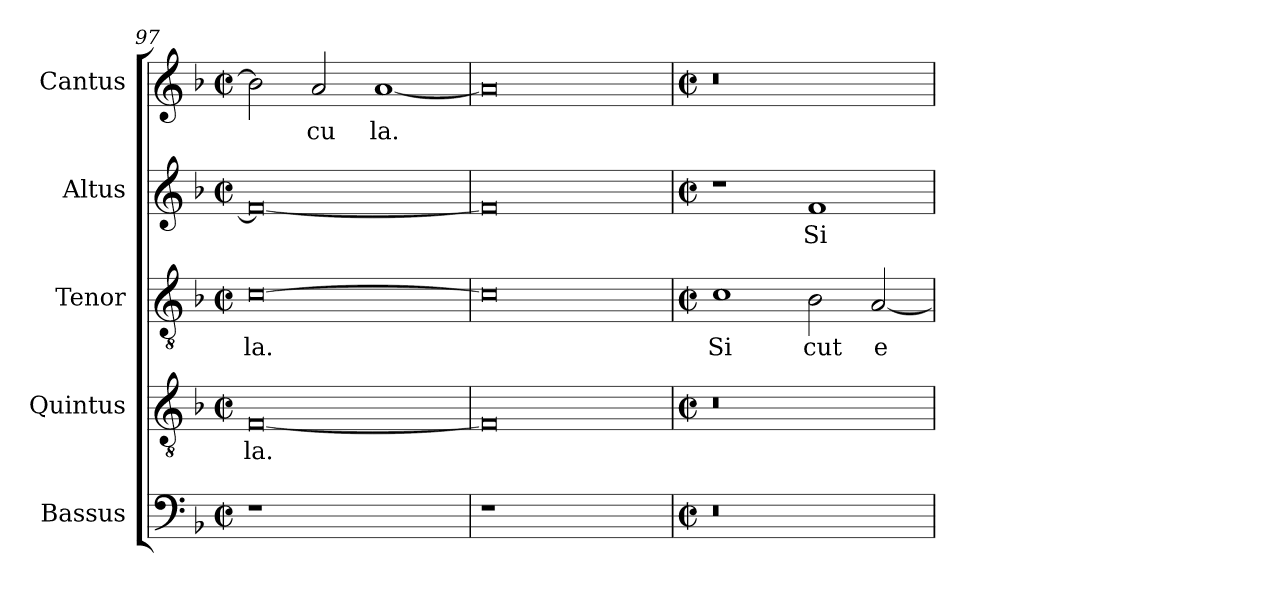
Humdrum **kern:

**kern	**kern	**text	**kern	**text	**kern	**text	**kern	**text
*part5	*part4	*part4	*part3	*part3	*part2	*part2	*part1	*part1
*staff5	*staff4	*staff4	*staff3	*staff3	*staff2	*staff2	*staff1	*staff1
*I"Bassus	*I"Quintus	*	*I"Tenor	*	*I"Altus	*	*I"Cantus	*
*I'B	*I'Q	*	*I'T	*	*I'A	*	*I'C	*
*clefF4	*clefGv2	*	*clefGv2	*	*clefG2	*	*clefG2	*
*k[b-]	*k[b-]	*	*k[b-]	*	*k[b-]	*	*k[b-]	*
*F:	*F:	*	*F:	*	*F:	*	*F:	*
*M2/2	*M2/2	*	*M2/2	*	*M2/2	*	*M2/2	*
*met(c|)	*met(c|)	*	*met(c|)	*	*met(c|)	*	*met(c|)	*
=97	=97	=97	=97	=97	=97	=97	=97	=97
!	!	!LO:LY:b:cj	!	!LO:LY:b:cj	!	!	!	!
1r	[<0F	la.	[>0c	la.	0f_<	.	2b-\]	.
!	!	!	!	!	!	!	!	!LO:LY:b:cj
.	.	.	.	.	.	.	2a/	cu
!	!	!	!	!	!	!	!	!LO:LY:b:cj
1ryy	.	.	.	.	.	.	[<1a	la.
=98	=98	=98	=98	=98	=98	=98	=98	=98
1r	0F]	.	0c]	.	0f]	.	0a]	.
1ryy	.	.	.	.	.	.	.	.
!!LO:PB:g=z
=99	=99	=99!	=99	=99!	=99	=99!	=99!	=99!
*M2/2	*M2/2	*	*M2/2	*	*M2/2	*	*M2/2	*
*met(c|)	*met(c|)	*	*met(c|)	*	*met(c|)	*	*met(c|)	*
!	!	!	!	!LO:LY:b:cj	!	!	!	!
0r	0r	.	1c	Si	1r	.	0r	.
!	!	!	!	!LO:LY:b:cj	!	!LO:LY:b:cj	!	!
.	.	.	2B-\	cut	1f	Si	.	.
!	!	!	!	!LO:LY:b:cj	!	!	!	!
.	.	.	[<2A/	e	.	.	.	.
=	=	=	=	=	=	=	=	=
*-	*-	*-	*-	*-	*-	*-	*-	*-
